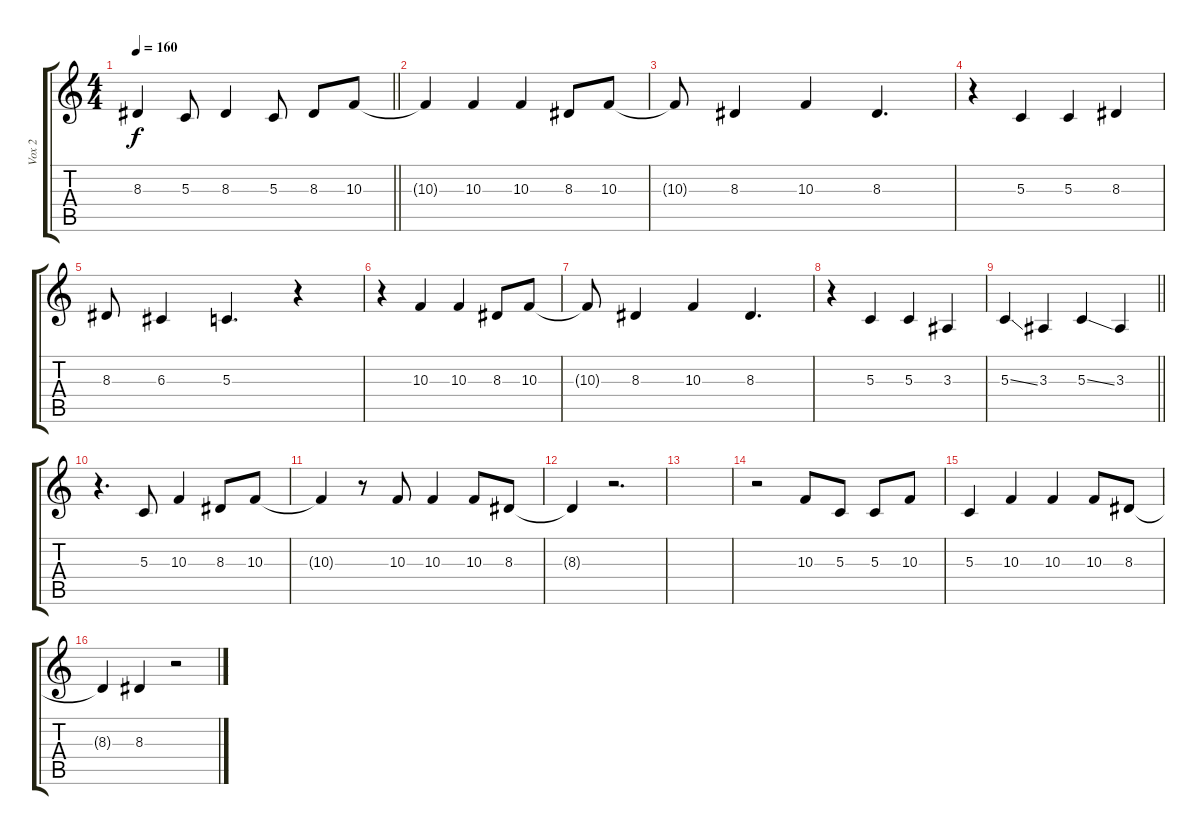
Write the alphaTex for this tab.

\track ("Vox 2" "Vox 2") {instrument viola}
\staff {score tabs}
\tuning (E4 B3 G3 D3 A2 E2) {hide}
\ts (4 4)
\tempo 160
\clef g2
\barLineRight lightlight
\ks c
8.3.4{dy f} 5.3.8 8.3.4 5.3.8 8.3.8 10.3.8 |
\section ("" " ")
10.3{t}.4 10.3.4 10.3.4 8.3.8 10.3.8 |
10.3{t}.8 8.3.4 10.3.4 8.3.4{d} |
r.4 5.3.4 5.3.4 8.3.4 |
8.3.8 6.3.4 5.3.4{d} r.4 |
r.4 10.3.4 10.3.4 8.3.8 10.3.8 |
10.3{t}.8 8.3.4 10.3.4 8.3.4{d} |
r.4 5.3.4 5.3.4 3.3.4 |
\barLineRight lightlight
5.3{ss}.4 3.3.4 5.3{ss}.4 3.3.4 |
\section ("" " ")
r.4{d} 5.3.8 10.3.4 8.3.8 10.3.8 |
10.3{t}.4 r.8 10.3.8 10.3.4 10.3.8 8.3.8 |
8.3{t}.4 r.2{d} |
|
r.2 10.3.8 5.3.8 5.3.8 10.3.8 |
5.3.4 10.3.4 10.3.4 10.3.8 8.3.8 |
8.3{t}.4 8.3.4 r.2
